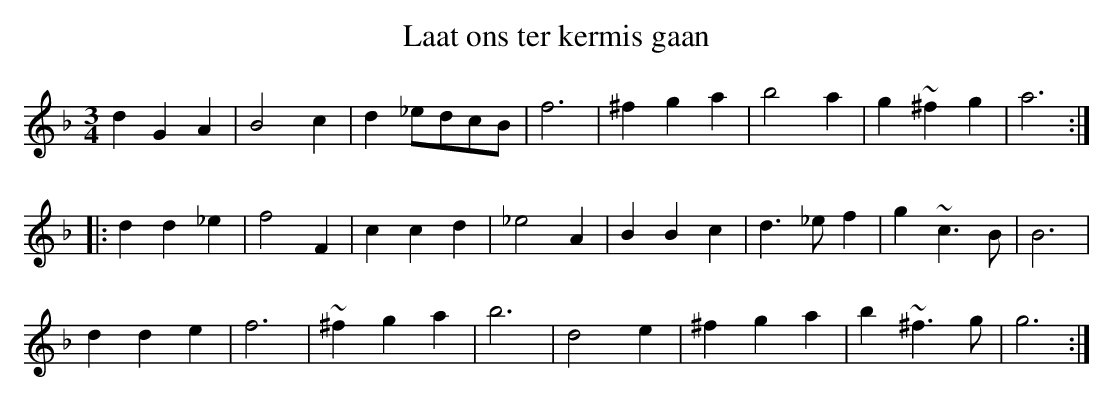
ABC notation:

X:1
T:Laat ons ter kermis gaan
M:3/4
K:Gdor
d2G2A2|B4c2|d2_edcB|f6|^f2g2a2|b4a2|g2~^f2g2|a6:|
|:d2d2_e2|f4F2|c2c2d2|_e4A2|B2B2c2|d3_ef2|g2~c3B|B6|
d2d2e2|f6|~^f2g2a2|b6|d4e2|^f2g2a2|b2~^f3g|g6:|
